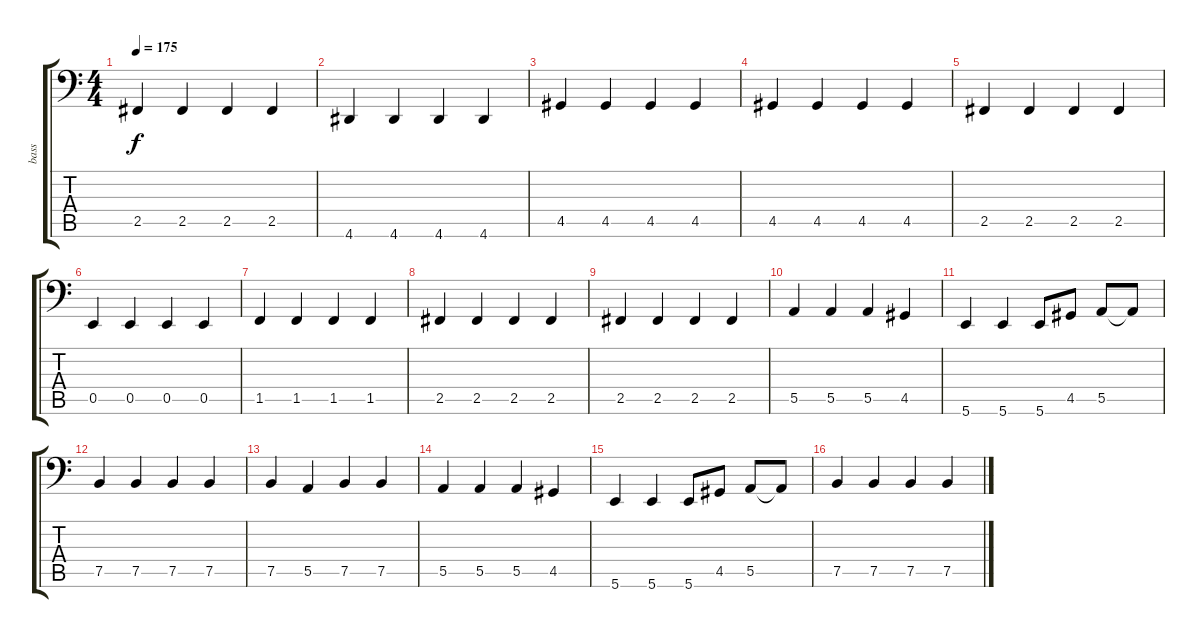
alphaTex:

\track ("bass" "bass") {instrument electricbassfinger}
\staff {score tabs}
\tuning (C3 G2 D2 A1 E1 B0) {hide}
\ts (4 4)
\tempo 175
\clef f4
\ks c
2.5.4{dy f} 2.5.4 2.5.4 2.5.4 |
4.6.4 4.6.4 4.6.4 4.6.4 |
4.5.4 4.5.4 4.5.4 4.5.4 |
4.5.4 4.5.4 4.5.4 4.5.4 |
2.5.4 2.5.4 2.5.4 2.5.4 |
0.5.4 0.5.4 0.5.4 0.5.4 |
1.5.4 1.5.4 1.5.4 1.5.4 |
2.5.4 2.5.4 2.5.4 2.5.4 |
2.5.4 2.5.4 2.5.4 2.5.4 |
5.5.4 5.5.4 5.5.4 4.5.4 |
5.6.4 5.6.4 5.6.8 4.5.8 5.5.8 5.5{t}.8 |
7.5.4 7.5.4 7.5.4 7.5.4 |
7.5.4 5.5.4 7.5.4 7.5.4 |
5.5.4 5.5.4 5.5.4 4.5.4 |
5.6.4 5.6.4 5.6.8 4.5.8 5.5.8 5.5{t}.8 |
7.5.4 7.5.4 7.5.4 7.5.4
